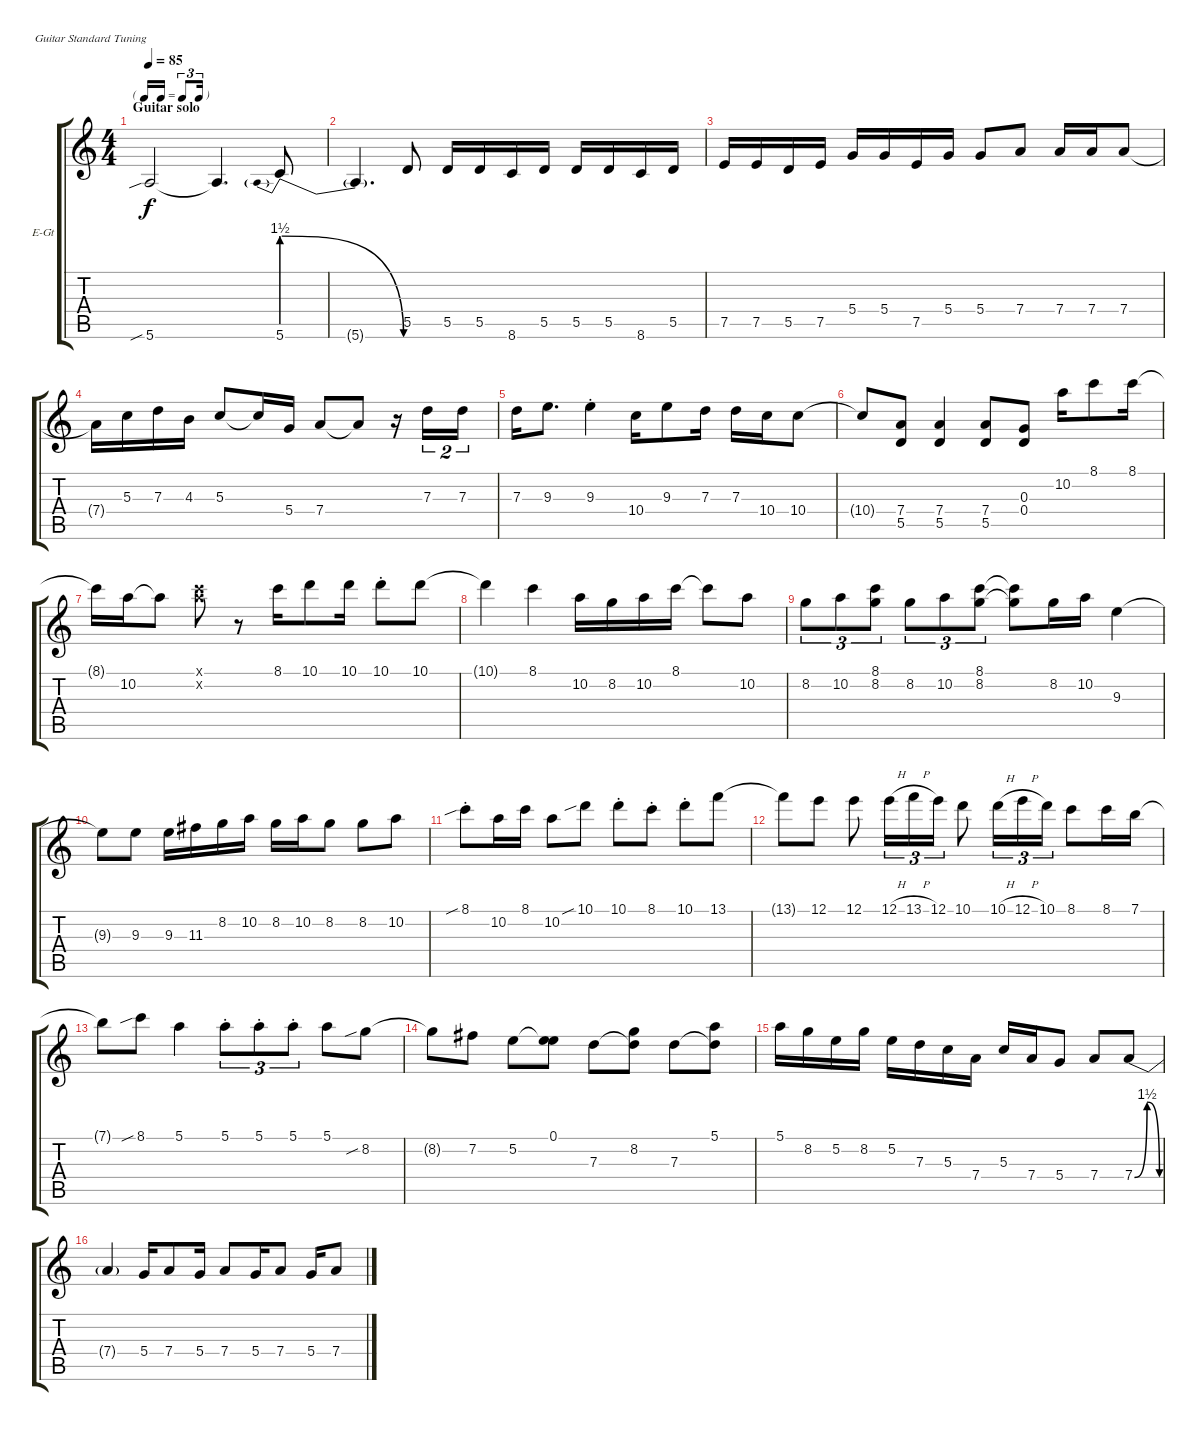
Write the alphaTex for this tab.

\bracketExtendMode groupsimilarinstruments
\firstSystemTrackNameOrientation horizontal
\otherSystemsTrackNameOrientation horizontal
\track ("Solo Guitar" "E-Gt") {instrument overdrivenguitar}
\staff {score tabs}
\tuning (E4 B3 G3 D3 A2 E2)
\ts (4 4)
\tf triplet16th
\section ("" "Guitar solo")
\tempo 85
\clef g2
\scale
0.333333
\ks c
5.6{sib}.2{dy f} 5.6{t}.4{d} 5.6{be (prebendrelease 0 6 26.4 0)}.8 |
\scale
0.333333 5.6{t}.4{d} 5.5.8 5.5.16 5.5.16 8.6.16 5.5.16 5.5.16 5.5.16 8.6.16 5.5.16 |
\scale
0.333333 7.5.16 7.5.16 5.5.16 7.5.16 5.4.16 5.4.16 7.5.16 5.4.16 5.4.8 7.4.8 7.4.16 7.4.16 7.4.8 |
\scale
0.333333 7.4{t}.16 5.3.16 7.3.16 4.3.16 5.3.8 5.3{t}.16 5.4.16 7.4.8 7.4{t}.8 r.16 7.3.16{tu (2 3)} 7.3.16{tu (2 3)} |
\scale
0.333333 7.3.16 9.3.8{d} 9.3{st}.4 10.4.16 9.3.8 7.3.16 7.3.16 10.4.16 10.4.8 |
\scale
0.333333 10.4{t}.8 (7.4 5.5).8 (7.4 5.5).4 (7.4 5.5).8 (0.4 0.3).8 10.2.16 8.1.8 8.1.16 |
\scale
0.333333 8.1{t}.16 10.2.16 10.2{t}.8 (10.2{x} 8.1{x}).8 r.8 8.1.16 10.1.8 10.1.16 10.1{st}.8 10.1.8 |
\scale
0.333333 10.1{t}.4 8.1.4 10.2.16 8.2.16 10.2.16 8.1.16 8.1{t}.8 10.2.8 |
\scale
0.333333 8.2.8{tu (3 2)} 10.2.8{tu (3 2)} (8.1 8.2).8{tu (3 2)} 8.2.8{tu (3 2)} 10.2.8{tu (3 2)} (8.1 8.2).8{tu (3 2)} (8.2{t} 8.1{t}).8 8.2.16 10.2.16 9.3.4 |
\scale
0.333333 9.3{t}.8 9.3.8 9.3.16 11.3.16 8.2.16 10.2.16 8.2.16 10.2.16 8.2.8 8.2.8 10.2.8 |
\scale
0.333333 8.1{sib st}.8 10.2.16 8.1.16 10.2.8 10.1{sib}.8 10.1{st}.8 8.1{st}.8 10.1{st}.8 13.1.8 |
\scale
0.333333 13.1{t}.8 12.1.8 12.1.8 12.1{h}.16{tu (3 2)} 13.1{h}.16{tu (3 2)} 12.1.16{tu (3 2)} 10.1.8 10.1{h}.16{tu (3 2)} 12.1{h}.16{tu (3 2)} 10.1.16{tu (3 2)} 8.1.8 8.1.16 7.1.16 |
\scale
0.333333 7.1{t}.8 8.1{sib}.8 5.1.4 5.1{st}.8{tu (3 2)} 5.1{st}.8{tu (3 2)} 5.1{st}.8{tu (3 2)} 5.1.8 8.2{sib}.8 |
\scale
0.333333 8.2{t}.8 7.2.8 5.2.8 (0.1 5.2{t}).8 7.3.8 (7.3{t} 8.2).8 7.3.8 (5.1 7.3{t}).8 |
\scale
0.333333 5.1.16 8.2.16 5.2.16 8.2.16 5.2.16 7.3.16 5.3.16 7.4.16 5.3.16 7.4.16 5.4.8 7.4.8 7.4{be (bendrelease 0 0 4.2 6 20.4 6 30 0)}.8 |
\scale
0.333333 7.4{t}.4 5.4.16 7.4.8 5.4.16 7.4.8 5.4.16 7.4.8 5.4.16 7.4.8
